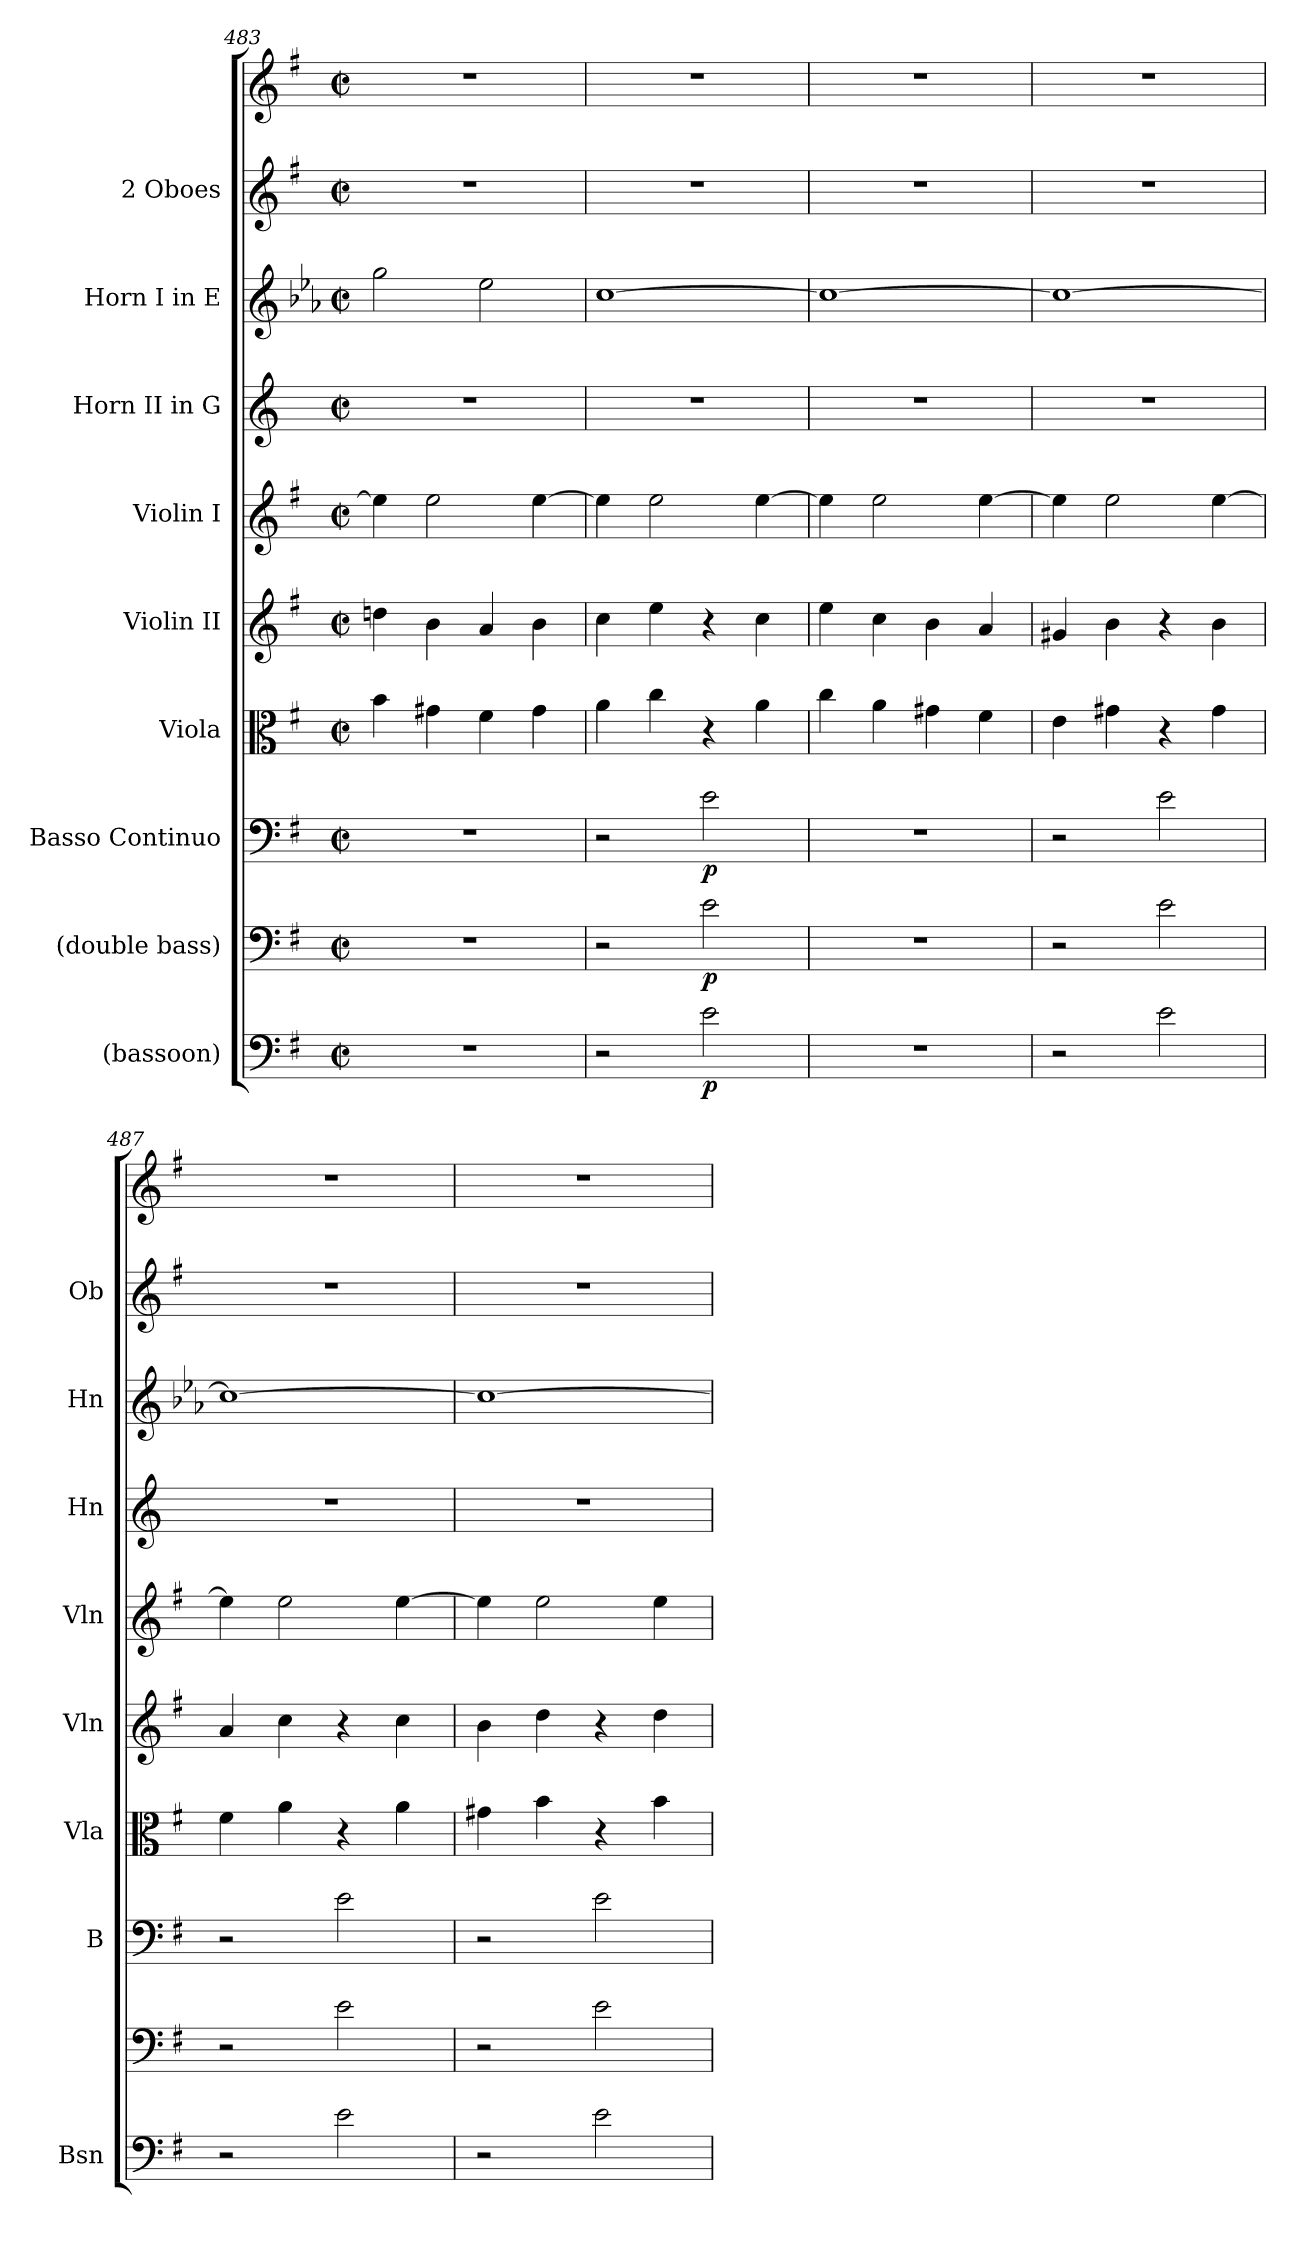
**kern	**dynam	**kern	**dynam	**kern	**dynam	**kern	**kern	**kern	**kern	**kern	**kern	**kern
*part9	*part9	*part8	*part8	*part7	*part7	*part6	*part5	*part4	*part3	*part2	*part1	*part1
*staff10	*staff10	*staff9	*staff9	*staff8	*staff8	*staff7	*staff6	*staff5	*staff4	*staff3	*staff2	*staff1
*I"(bassoon)	*	*I"(double bass)	*	*I"Basso Continuo	*	*I"Viola	*I"Violin II	*I"Violin I	*I"Horn II in G	*I"Horn I in E	*I"2 Oboes	*
*I'Bsn	*	*	*	*I'B	*	*I'Vla	*I'Vln	*I'Vln	*I'Hn	*I'Hn	*I'Ob	*
*clefF4	*	*clefF4	*	*clefF4	*	*clefC3	*clefG2	*clefG2	*clefG2	*clefG2	*clefG2	*clefG2
*	*	*	*	*	*	*	*	*	*ITrd3c5	*ITrd5c8	*	*
*k[f#]	*	*k[f#]	*	*k[f#]	*	*k[f#]	*k[f#]	*k[f#]	*k[f#]	*k[f#]	*k[f#]	*k[f#]
*M2/2	*	*M2/2	*	*M2/2	*	*M2/2	*M2/2	*M2/2	*M2/2	*M2/2	*M2/2	*M2/2
*met(c|)	*	*met(c|)	*	*met(c|)	*	*met(c|)	*met(c|)	*met(c|)	*met(c|)	*met(c|)	*met(c|)	*met(c|)
=483	=483	=483	=483	=483	=483	=483	=483	=483	=483	=483	=483	=483
1r	.	1r	.	1r	.	4b	4ddn	4ee]	1r	2b	1r	1r
.	.	.	.	.	.	4g#X	4b	2ee	.	.	.	.
.	.	.	.	.	.	4f#	4a	.	.	2g	.	.
.	.	.	.	.	.	4g#	4b	[4ee	.	.	.	.
=484	=484	=484	=484	=484	=484	=484	=484	=484	=484	=484	=484	=484
2r	.	2r	.	2r	.	4a	4cc	4ee]	1r	[1e	1r	1r
.	.	.	.	.	.	4cc	4ee	2ee	.	.	.	.
2e	p	2e	p	2e	p	4r	4r	.	.	.	.	.
.	.	.	.	.	.	4a	4cc	[4ee	.	.	.	.
=485	=485	=485	=485	=485	=485	=485	=485	=485	=485	=485	=485	=485
1r	.	1r	.	1r	.	4cc	4ee	4ee]	1r	1e_	1r	1r
.	.	.	.	.	.	4a	4cc	2ee	.	.	.	.
.	.	.	.	.	.	4g#X	4b	.	.	.	.	.
.	.	.	.	.	.	4f#	4a	[4ee	.	.	.	.
=486	=486	=486	=486	=486	=486	=486	=486	=486	=486	=486	=486	=486
2r	.	2r	.	2r	.	4e	4g#X	4ee]	1r	1e_	1r	1r
.	.	.	.	.	.	4g#X	4b	2ee	.	.	.	.
2e	.	2e	.	2e	.	4r	4r	.	.	.	.	.
.	.	.	.	.	.	4g#	4b	[4ee	.	.	.	.
=487	=487	=487	=487	=487	=487	=487	=487	=487	=487	=487	=487	=487
2r	.	2r	.	2r	.	4f#	4a	4ee]	1r	1e_	1r	1r
.	.	.	.	.	.	4a	4cc	2ee	.	.	.	.
2e	.	2e	.	2e	.	4r	4r	.	.	.	.	.
.	.	.	.	.	.	4a	4cc	[4ee	.	.	.	.
=488	=488	=488	=488	=488	=488	=488	=488	=488	=488	=488	=488	=488
2r	.	2r	.	2r	.	4g#X	4b	4ee]	1r	1e_	1r	1r
.	.	.	.	.	.	4b	4dd	2ee	.	.	.	.
2e	.	2e	.	2e	.	4r	4r	.	.	.	.	.
.	.	.	.	.	.	4b	4dd	4ee	.	.	.	.
=	=	=	=	=	=	=	=	=	=	=	=	=
*-	*-	*-	*-	*-	*-	*-	*-	*-	*-	*-	*-	*-
